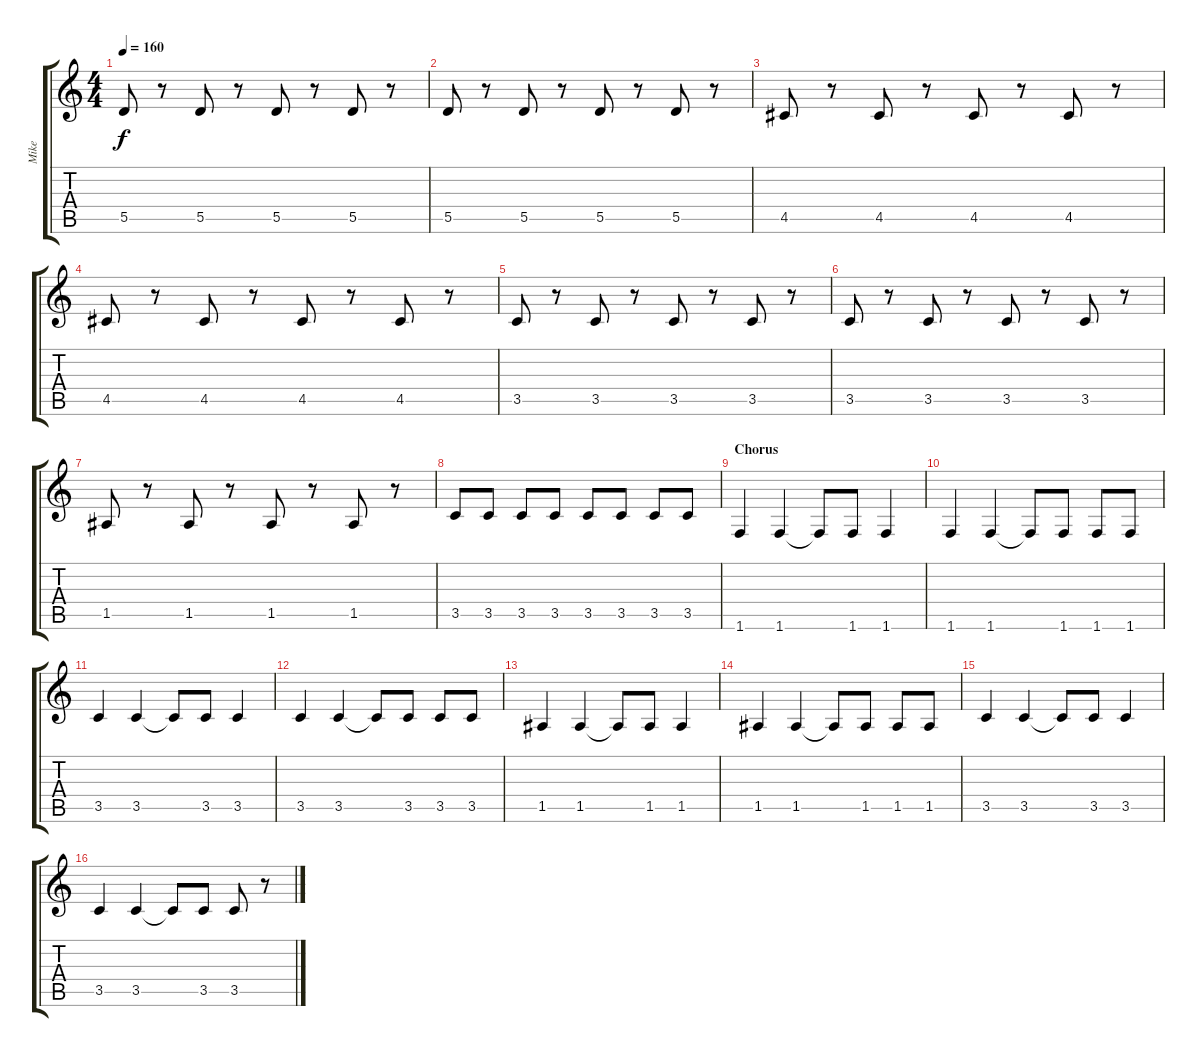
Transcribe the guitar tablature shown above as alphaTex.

\track ("Mike" "Mike") {instrument electricbasspick}
\staff {score tabs}
\tuning (E4 B3 G3 D3 A2 E2) {hide}
\ts (4 4)
\tempo 160
\clef g2
\ks c
5.5.8{dy f} r.8 5.5.8 r.8 5.5.8 r.8 5.5.8 r.8 |
5.5.8 r.8 5.5.8 r.8 5.5.8 r.8 5.5.8 r.8 |
4.5.8 r.8 4.5.8 r.8 4.5.8 r.8 4.5.8 r.8 |
4.5.8 r.8 4.5.8 r.8 4.5.8 r.8 4.5.8 r.8 |
3.5.8 r.8 3.5.8 r.8 3.5.8 r.8 3.5.8 r.8 |
3.5.8 r.8 3.5.8 r.8 3.5.8 r.8 3.5.8 r.8 |
1.5.8 r.8 1.5.8 r.8 1.5.8 r.8 1.5.8 r.8 |
3.5.8 3.5.8 3.5.8 3.5.8 3.5.8 3.5.8 3.5.8 3.5.8 |
\section ("" "Chorus")
1.6.4 1.6.4 1.6{t}.8 1.6.8 1.6.4 |
1.6.4 1.6.4 1.6{t}.8 1.6.8 1.6.8 1.6.8 |
3.5.4 3.5.4 3.5{t}.8 3.5.8 3.5.4 |
3.5.4 3.5.4 3.5{t}.8 3.5.8 3.5.8 3.5.8 |
1.5.4 1.5.4 1.5{t}.8 1.5.8 1.5.4 |
1.5.4 1.5.4 1.5{t}.8 1.5.8 1.5.8 1.5.8 |
3.5.4 3.5.4 3.5{t}.8 3.5.8 3.5.4 |
3.5.4 3.5.4 3.5{t}.8 3.5.8 3.5.8 r.8
